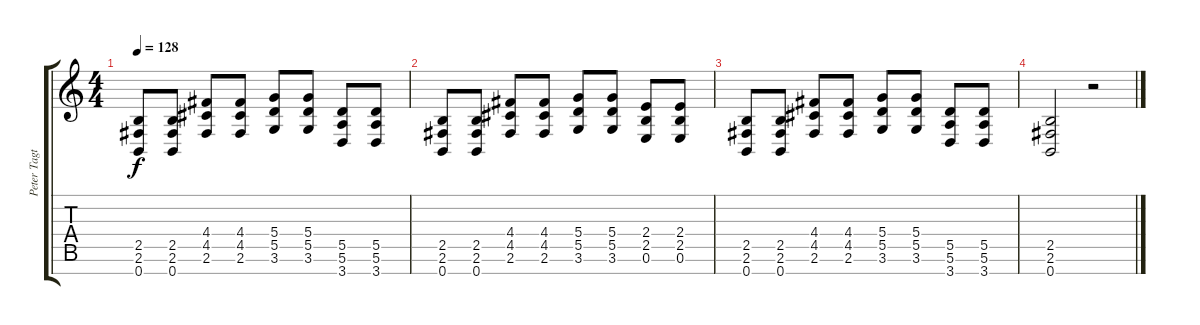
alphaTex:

\track ("Peter Tagtgren Guitar 1" "Peter Tagt") {instrument overdrivenguitar}
\staff {score tabs}
\tuning (E4 B3 G3 D3 A2 E2 B1) {hide}
\ts (4 4)
\tempo 128
\clef g2
\ks c
(2.5 2.6 0.7).8{dy f} (2.5 2.6 0.7).8 (4.4 4.5 2.6).8 (4.4 4.5 2.6).8 (5.4 5.5 3.6).8 (5.4 5.5 3.6).8 (5.5 5.6 3.7).8 (5.5 5.6 3.7).8 |
(2.5 2.6 0.7).8 (2.5 2.6 0.7).8 (4.4 4.5 2.6).8 (4.4 4.5 2.6).8 (5.4 5.5 3.6).8 (5.4 5.5 3.6).8 (2.4 2.5 0.6).8 (2.4 2.5 0.6).8 |
(2.5 2.6 0.7).8 (2.5 2.6 0.7).8 (4.4 4.5 2.6).8 (4.4 4.5 2.6).8 (5.4 5.5 3.6).8 (5.4 5.5 3.6).8 (5.5 5.6 3.7).8 (5.5 5.6 3.7).8 |
(2.5 2.6 0.7).2 r.2
